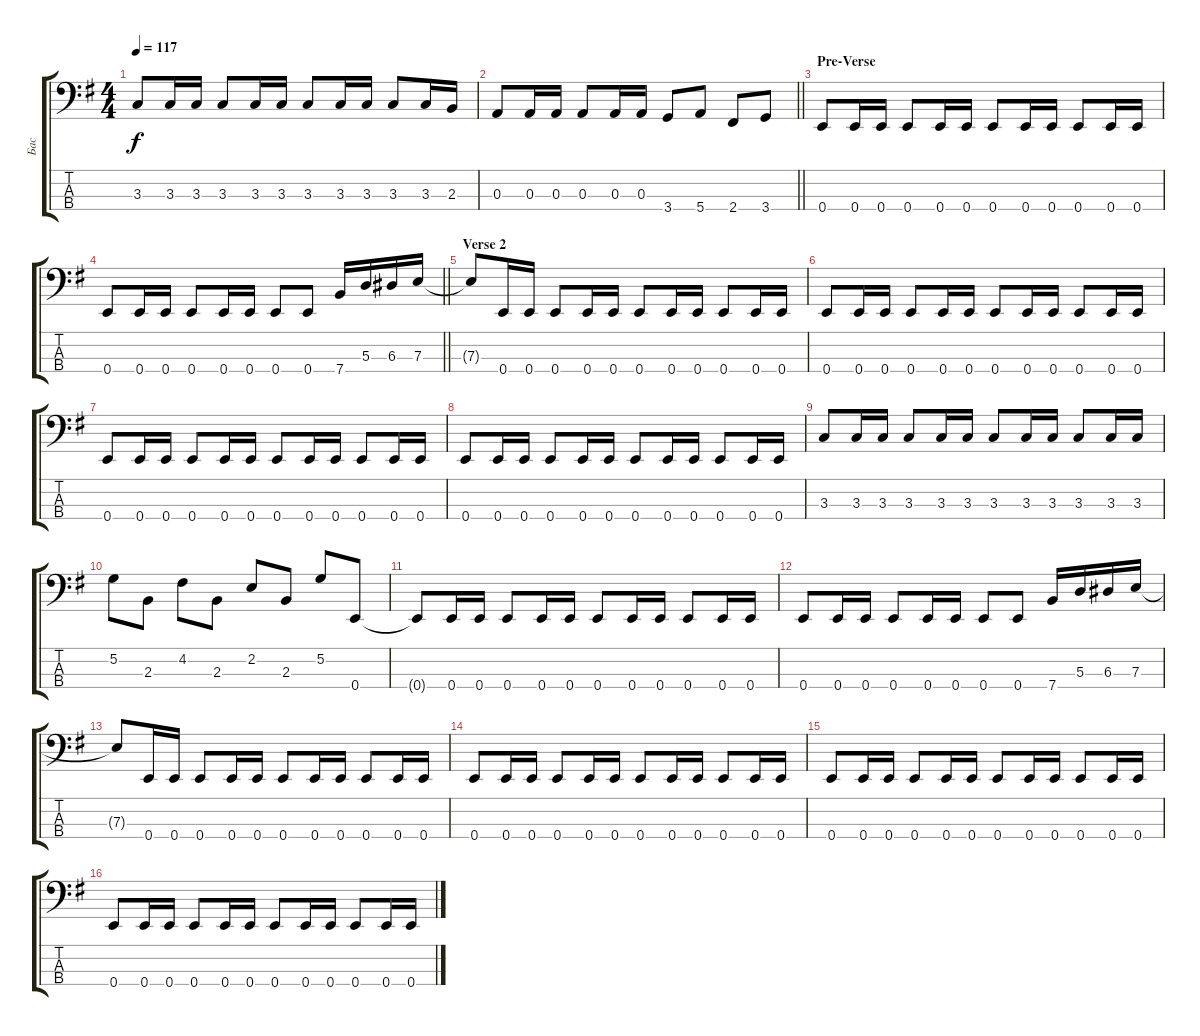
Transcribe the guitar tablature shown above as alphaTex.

\track ("Бас" "Бас") {instrument electricbassfinger}
\staff {score tabs}
\tuning (G2 D2 A1 E1) {hide}
\ts (4 4)
\tempo 117
\clef f4
\ks eminor
3.3.8{dy f} 3.3.16 3.3.16 3.3.8 3.3.16 3.3.16 3.3.8 3.3.16 3.3.16 3.3.8 3.3.16 2.3.16 |
\barLineRight lightlight
0.3.8 0.3.16 0.3.16 0.3.8 0.3.16 0.3.16 3.4.8 5.4.8 2.4.8 3.4.8 |
\section ("" "Pre-Verse")
0.4.8 0.4.16 0.4.16 0.4.8 0.4.16 0.4.16 0.4.8 0.4.16 0.4.16 0.4.8 0.4.16 0.4.16 |
\barLineRight lightlight
0.4.8 0.4.16 0.4.16 0.4.8 0.4.16 0.4.16 0.4.8 0.4.8 7.4.16 5.3.16 6.3.16 7.3.16 |
\section ("" "Verse 2")
7.3{t}.8 0.4.16 0.4.16 0.4.8 0.4.16 0.4.16 0.4.8 0.4.16 0.4.16 0.4.8 0.4.16 0.4.16 |
0.4.8 0.4.16 0.4.16 0.4.8 0.4.16 0.4.16 0.4.8 0.4.16 0.4.16 0.4.8 0.4.16 0.4.16 |
0.4.8 0.4.16 0.4.16 0.4.8 0.4.16 0.4.16 0.4.8 0.4.16 0.4.16 0.4.8 0.4.16 0.4.16 |
0.4.8 0.4.16 0.4.16 0.4.8 0.4.16 0.4.16 0.4.8 0.4.16 0.4.16 0.4.8 0.4.16 0.4.16 |
3.3.8 3.3.16 3.3.16 3.3.8 3.3.16 3.3.16 3.3.8 3.3.16 3.3.16 3.3.8 3.3.16 3.3.16 |
5.2.8 2.3.8 4.2.8 2.3.8 2.2.8 2.3.8 5.2.8 0.4.8 |
0.4{t}.8 0.4.16 0.4.16 0.4.8 0.4.16 0.4.16 0.4.8 0.4.16 0.4.16 0.4.8 0.4.16 0.4.16 |
0.4.8 0.4.16 0.4.16 0.4.8 0.4.16 0.4.16 0.4.8 0.4.8 7.4.16 5.3.16 6.3.16 7.3.16 |
7.3{t}.8 0.4.16 0.4.16 0.4.8 0.4.16 0.4.16 0.4.8 0.4.16 0.4.16 0.4.8 0.4.16 0.4.16 |
0.4.8 0.4.16 0.4.16 0.4.8 0.4.16 0.4.16 0.4.8 0.4.16 0.4.16 0.4.8 0.4.16 0.4.16 |
0.4.8 0.4.16 0.4.16 0.4.8 0.4.16 0.4.16 0.4.8 0.4.16 0.4.16 0.4.8 0.4.16 0.4.16 |
0.4.8 0.4.16 0.4.16 0.4.8 0.4.16 0.4.16 0.4.8 0.4.16 0.4.16 0.4.8 0.4.16 0.4.16
